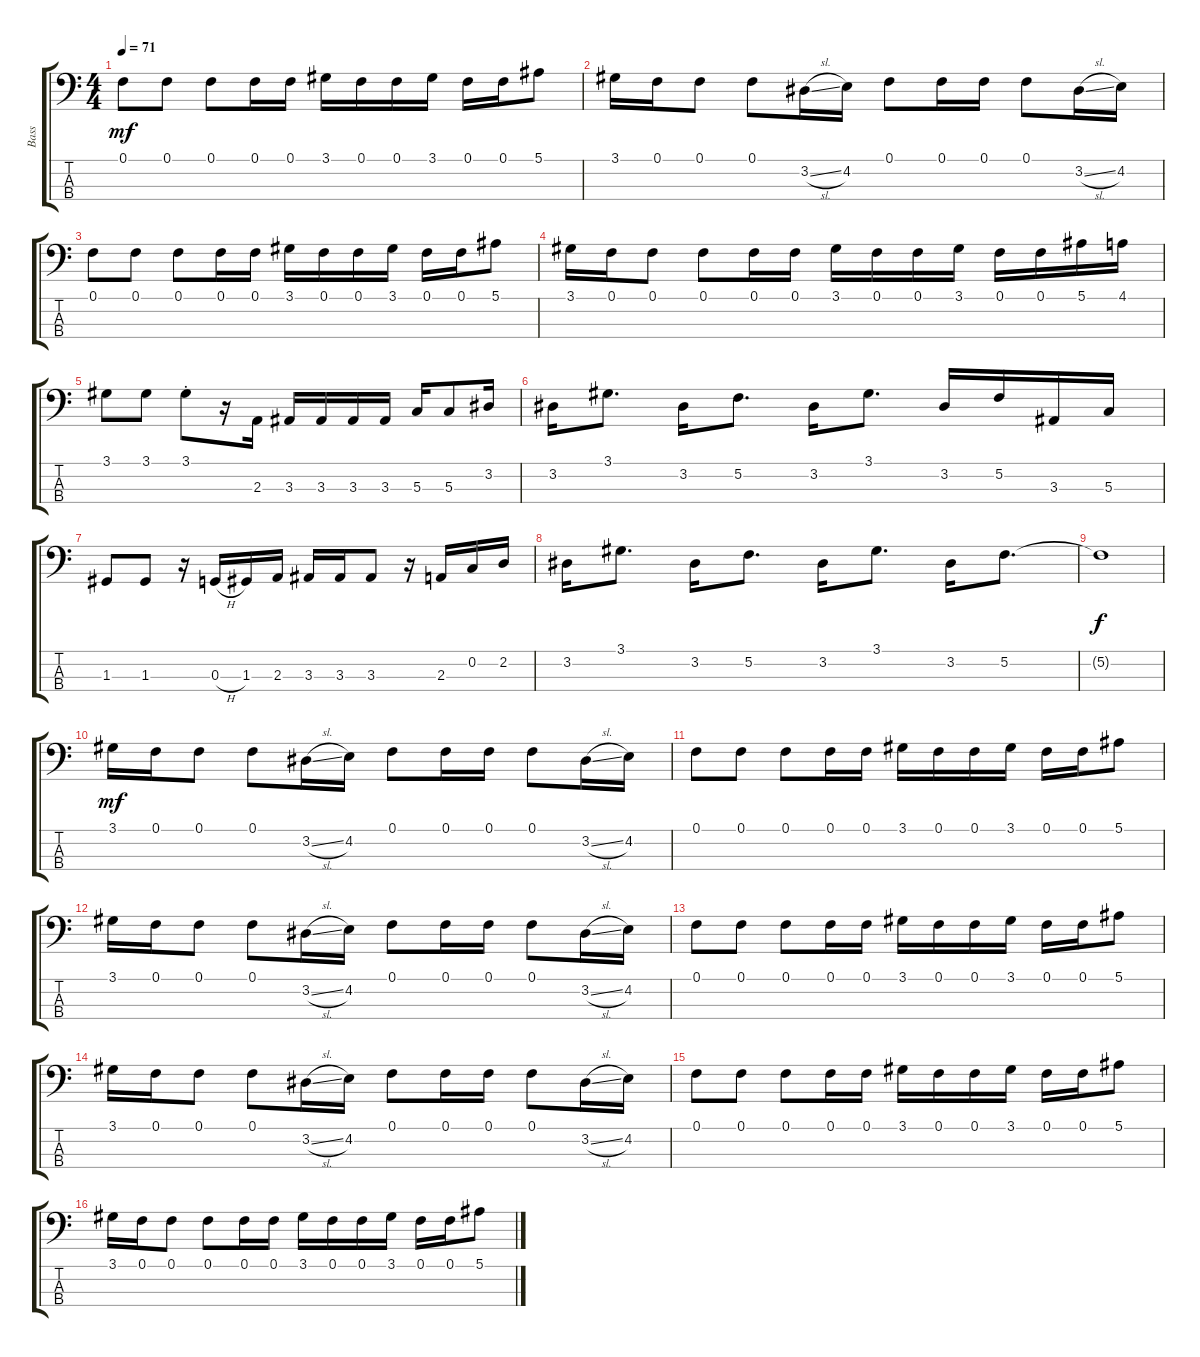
\track ("Bass" "Bass") {instrument electricbassfinger}
\staff {score tabs}
\tuning (F2 C2 G1 D1) {hide}
\ts (4 4)
\tempo 71
\clef f4
\ks c
0.1.8{dy mf} 0.1.8 0.1.8 0.1.16 0.1.16 3.1.16 0.1.16 0.1.16 3.1.16 0.1.16 0.1.16 5.1.8 |
3.1.16 0.1.16 0.1.8 0.1.8 3.2{sl}.16 4.2.16 0.1.8 0.1.16 0.1.16 0.1.8 3.2{sl}.16 4.2.16 |
0.1.8 0.1.8 0.1.8 0.1.16 0.1.16 3.1.16 0.1.16 0.1.16 3.1.16 0.1.16 0.1.16 5.1.8 |
3.1.16 0.1.16 0.1.8 0.1.8 0.1.16 0.1.16 3.1.16 0.1.16 0.1.16 3.1.16 0.1.16 0.1.16 5.1.16 4.1.16 |
3.1.8 3.1.8 3.1{st}.8 r.16 2.3.16 3.3.16 3.3.16 3.3.16 3.3.16 5.3.16 5.3.8 3.2.16 |
3.2.16 3.1.8{d} 3.2.16 5.2.8{d} 3.2.16 3.1.8{d} 3.2.16 5.2.16 3.3.16 5.3.16 |
1.3.8 1.3.8 r.16 0.3{h}.16 1.3.16 2.3.16 3.3.16 3.3.16 3.3.8 r.16 2.3.16 0.2.16 2.2.16 |
3.2.16 3.1.8{d} 3.2.16 5.2.8{d} 3.2.16 3.1.8{d} 3.2.16 5.2.8{d} |
5.2{t}.1{dy f} |
3.1.16{dy mf} 0.1.16 0.1.8 0.1.8 3.2{sl}.16 4.2.16 0.1.8 0.1.16 0.1.16 0.1.8 3.2{sl}.16 4.2.16 |
0.1.8 0.1.8 0.1.8 0.1.16 0.1.16 3.1.16 0.1.16 0.1.16 3.1.16 0.1.16 0.1.16 5.1.8 |
3.1.16 0.1.16 0.1.8 0.1.8 3.2{sl}.16 4.2.16 0.1.8 0.1.16 0.1.16 0.1.8 3.2{sl}.16 4.2.16 |
0.1.8 0.1.8 0.1.8 0.1.16 0.1.16 3.1.16 0.1.16 0.1.16 3.1.16 0.1.16 0.1.16 5.1.8 |
3.1.16 0.1.16 0.1.8 0.1.8 3.2{sl}.16 4.2.16 0.1.8 0.1.16 0.1.16 0.1.8 3.2{sl}.16 4.2.16 |
0.1.8 0.1.8 0.1.8 0.1.16 0.1.16 3.1.16 0.1.16 0.1.16 3.1.16 0.1.16 0.1.16 5.1.8 |
3.1.16 0.1.16 0.1.8 0.1.8 0.1.16 0.1.16 3.1.16 0.1.16 0.1.16 3.1.16 0.1.16 0.1.16 5.1.8
